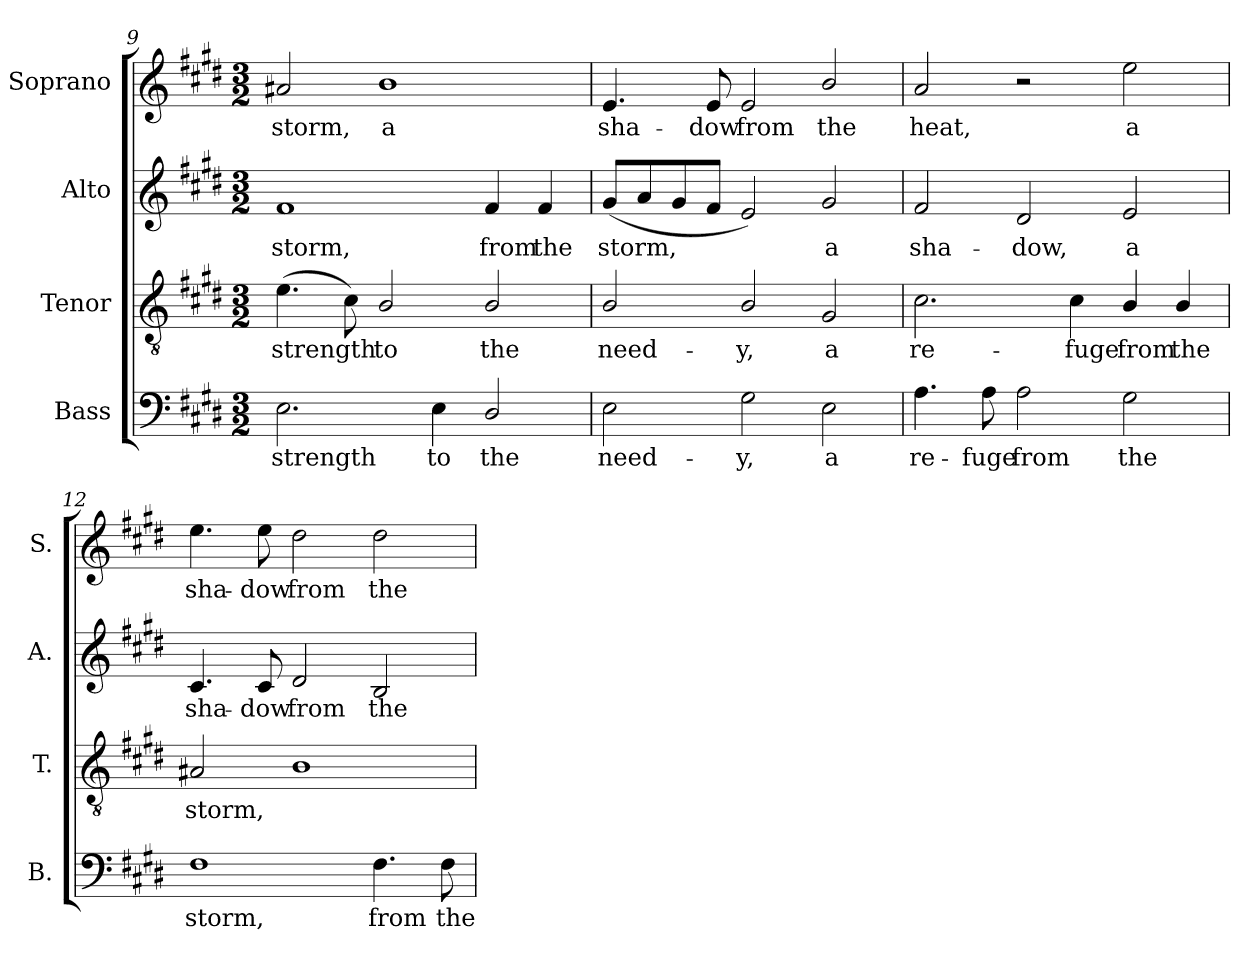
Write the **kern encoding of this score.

**kern	**text	**kern	**text	**kern	**text	**kern	**text
*part4	*part4	*part3	*part3	*part2	*part2	*part1	*part1
*staff4	*staff4	*staff3	*staff3	*staff2	*staff2	*staff1	*staff1
*I"Bass	*	*I"Tenor	*	*I"Alto	*	*I"Soprano	*
*I'B.	*	*I'T.	*	*I'A.	*	*I'S.	*
*clefF4	*	*clefGv2	*	*clefG2	*	*clefG2	*
*	*	*ITrd7c12	*	*	*	*	*
*k[f#c#g#d#]	*	*k[f#c#g#d#]	*	*k[f#c#g#d#]	*	*k[f#c#g#d#]	*
*E:	*	*E:	*	*E:	*	*E:	*
*M3/2	*	*M3/2	*	*M3/2	*	*M3/2	*
=9	=9	=9	=9	=9	=9	=9	=9
!	!LO:LY:b:color=#000000	!	!	!	!	!	!
!	!	!	!LO:LY:b:color=#000000	!	!	!	!
!	!	!	!	!	!LO:LY:b:color=#000000	!	!
!	!	!	!	!	!	!	!LO:LY:b:color=#000000
2.Ei\	strength	(4.Ei\	strength	1f#i	storm,	2a#Xi/	storm,
.	.	8C#i\)	.	.	.	.	.
!	!	!	!LO:LY:b:color=#000000	!	!	!	!
!	!	!	!	!	!	!	!LO:LY:b:color=#000000
.	.	2BBi/	to	.	.	1bi	a
!	!LO:LY:b:color=#000000	!	!	!	!	!	!
4Ei\	to	.	.	.	.	.	.
!	!LO:LY:b:color=#000000	!	!	!	!	!	!
!	!	!	!LO:LY:b:color=#000000	!	!	!	!
!	!	!	!	!	!LO:LY:b:color=#000000	!	!
2D#i/	the	2BBi/	the	4f#i/	from	.	.
!	!	!	!	!	!LO:LY:b:color=#000000	!	!
.	.	.	.	4f#i/	the	.	.
!!LO:LB:g=z
=10	=10	=10	=10	=10	=10	=10	=10
!	!LO:LY:b:color=#000000	!	!	!	!	!	!
!	!	!	!LO:LY:b:color=#000000	!	!	!	!
!	!	!	!	!	!LO:LY:b:color=#000000	!	!
!	!	!	!	!	!	!	!LO:LY:b:color=#000000
2Ei\	need-	2BBi/	need-	(8g#i/L	storm,	4.ei/	sha-
.	.	.	.	8ai/	.	.	.
.	.	.	.	8g#i/	.	.	.
!	!	!	!	!	!	!	!LO:LY:b:color=#000000
.	.	.	.	8f#i/J	.	8ei/	-dow
!	!LO:LY:b:color=#000000	!	!	!	!	!	!
!	!	!	!LO:LY:b:color=#000000	!	!	!	!
!	!	!	!	!	!	!	!LO:LY:b:color=#000000
2G#i\	-y,	2BBi/	-y,	2ei/)	.	2ei/	from
!	!LO:LY:b:color=#000000	!	!	!	!	!	!
!	!	!	!LO:LY:b:color=#000000	!	!	!	!
!	!	!	!	!	!LO:LY:b:color=#000000	!	!
!	!	!	!	!	!	!	!LO:LY:b:color=#000000
2Ei\	a	2GG#i/	a	2g#i/	a	2bi/	the
=11	=11	=11	=11	=11	=11	=11	=11
!	!LO:LY:b:color=#000000	!	!	!	!	!	!
!	!	!	!LO:LY:b:color=#000000	!	!	!	!
!	!	!	!	!	!LO:LY:b:color=#000000	!	!
!	!	!	!	!	!	!	!LO:LY:b:color=#000000
4.Ai\	re-	2.C#i\	re-	2f#i/	sha-	2ai/	heat,
!	!LO:LY:b:color=#000000	!	!	!	!	!	!
8Ai\	-fuge	.	.	.	.	.	.
!	!LO:LY:b:color=#000000	!	!	!	!	!	!
!	!	!	!	!	!LO:LY:b:color=#000000	!	!
2Ai\	from	.	.	2d#i/	-dow,	2r	.
!	!	!	!LO:LY:b:color=#000000	!	!	!	!
.	.	4C#i\	-fuge	.	.	.	.
!	!LO:LY:b:color=#000000	!	!	!	!	!	!
!	!	!	!LO:LY:b:color=#000000	!	!	!	!
!	!	!	!	!	!LO:LY:b:color=#000000	!	!
!	!	!	!	!	!	!	!LO:LY:b:color=#000000
2G#i\	the	4BBi/	from	2ei/	a	2eei\	a
!	!	!	!LO:LY:b:color=#000000	!	!	!	!
.	.	4BBi/	the	.	.	.	.
=12	=12	=12	=12	=12	=12	=12	=12
!	!LO:LY:b:color=#000000	!	!	!	!	!	!
!	!	!	!LO:LY:b:color=#000000	!	!	!	!
!	!	!	!	!	!LO:LY:b:color=#000000	!	!
!	!	!	!	!	!	!	!LO:LY:b:color=#000000
1F#i	storm,	2AA#Xi/	storm,	4.c#i/	sha-	4.eei\	sha-
!	!	!	!	!	!LO:LY:b:color=#000000	!	!
!	!	!	!	!	!	!	!LO:LY:b:color=#000000
.	.	.	.	8c#i/	-dow	8eei\	-dow
!	!	!	!	!	!LO:LY:b:color=#000000	!	!
!	!	!	!	!	!	!	!LO:LY:b:color=#000000
.	.	1BBi	.	2d#i/	from	2dd#i\	from
!	!LO:LY:b:color=#000000	!	!	!	!	!	!
!	!	!	!	!	!LO:LY:b:color=#000000	!	!
!	!	!	!	!	!	!	!LO:LY:b:color=#000000
4.F#i\	from	.	.	2Bi/	the	2dd#i\	the
!	!LO:LY:b:color=#000000	!	!	!	!	!	!
8F#i\	the	.	.	.	.	.	.
=	=	=	=	=	=	=	=
*-	*-	*-	*-	*-	*-	*-	*-
